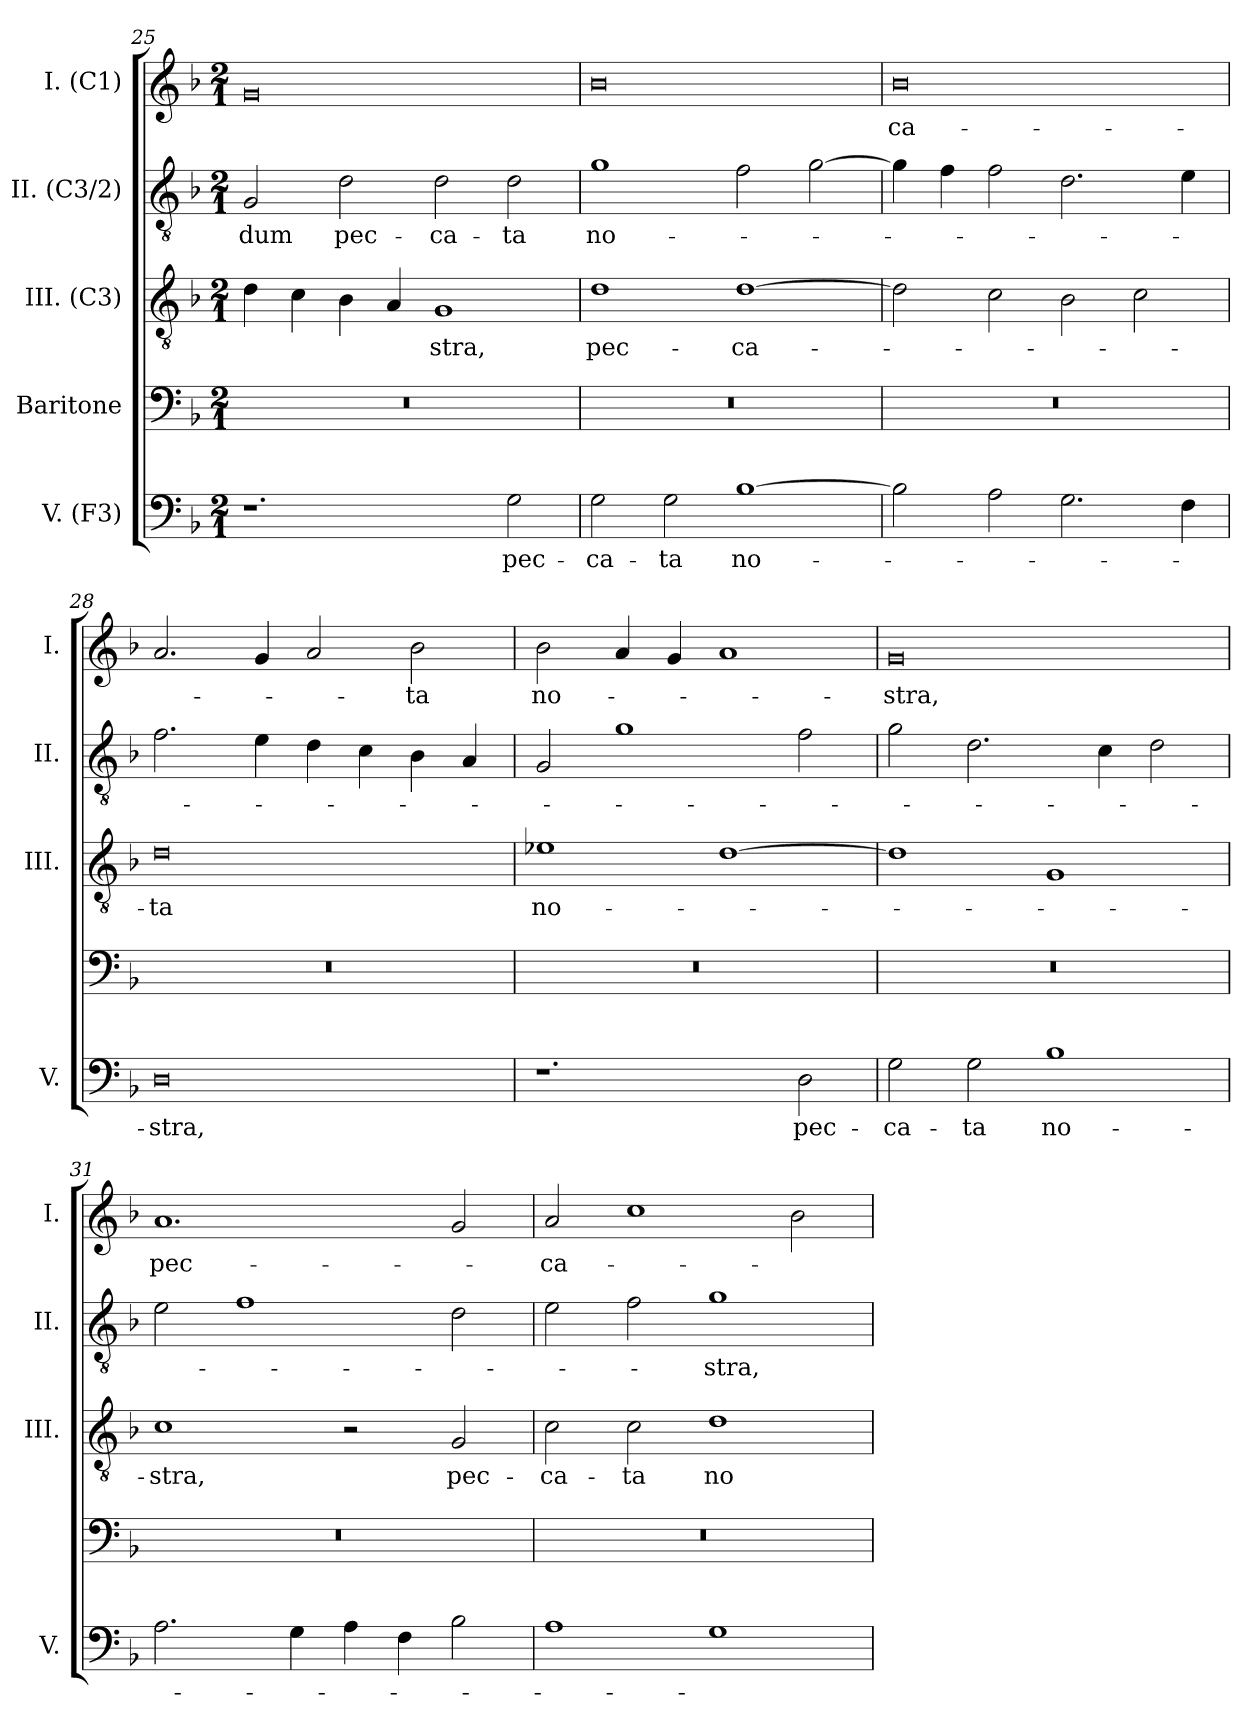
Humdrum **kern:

**kern	**text	**kern	**kern	**text	**kern	**text	**kern	**text
*part5	*part5	*part4	*part3	*part3	*part2	*part2	*part1	*part1
*staff5	*staff5	*staff4	*staff3	*staff3	*staff2	*staff2	*staff1	*staff1
*I"V. (F3)	*	*I"Baritone	*I"III. (C3)	*	*I"II. (C3/2)	*	*I"I. (C1)	*
*I'V.	*	*	*I'III.	*	*I'II.	*	*I'I.	*
*clefF4	*	*clefF4	*clefGv2	*	*clefGv2	*	*clefG2	*
*	*	*	*ITrd7c12	*	*ITrd7c12	*	*	*
*k[b-]	*	*k[b-]	*k[b-]	*	*k[b-]	*	*k[b-]	*
*F:	*	*F:	*F:	*	*F:	*	*F:	*
*M2/1	*	*M2/1	*M2/1	*	*M2/1	*	*M2/1	*
=25	=25	=25	=25	=25	=25	=25	=25	=25
!	!	!LO:N:vis=1	!	!	!	!	!	!
!	!	!	!	!	!	!LO:LY:b:color=#000000	!	!
1.r	.	0r	4Di\	.	2GGi/	-dum	0gi	.
.	.	.	4Ci\	.	.	.	.	.
!	!	!	!	!	!	!LO:LY:b:color=#000000	!	!
.	.	.	4BB-i\	.	2Di\	pec-	.	.
.	.	.	4AAi/	.	.	.	.	.
!	!	!	!	!LO:LY:b:color=#000000	!	!	!	!
!	!	!	!	!	!	!LO:LY:b:color=#000000	!	!
.	.	.	1GGi	-stra,	2Di\	-ca-	.	.
!	!LO:LY:b:color=#000000	!	!	!	!	!	!	!
!	!	!	!	!	!	!LO:LY:b:color=#000000	!	!
2Gi\	pec-	.	.	.	2Di\	-ta	.	.
=26	=26	=26	=26	=26	=26	=26	=26	=26
!	!LO:LY:b:color=#000000	!LO:N:vis=1	!	!	!	!	!	!
!	!	!	!	!LO:LY:b:color=#000000	!	!	!	!
!	!	!	!	!	!	!LO:LY:b:color=#000000	!	!
2Gi\	-ca-	0r	1Di	pec-	1Gi	no-	0b-i	.
!	!LO:LY:b:color=#000000	!	!	!	!	!	!	!
2Gi\	-ta	.	.	.	.	.	.	.
!	!LO:LY:b:color=#000000	!	!	!	!	!	!	!
!	!	!	!	!LO:LY:b:color=#000000	!	!	!	!
[1B-i	no-	.	[1Di	-ca-	2Fi\	.	.	.
.	.	.	.	.	[2Gi\	.	.	.
!!LO:LB:g=z
=27	=27	=27	=27	=27	=27	=27	=27	=27
!	!	!LO:N:vis=1	!	!	!	!	!	!
!	!	!	!	!	!	!	!	!LO:LY:b:color=#000000
2B-i\]	.	0r	2Di\]	.	4Gi\]	.	0b-i	-ca-
.	.	.	.	.	4Fi\	.	.	.
2Ai\	.	.	2Ci\	.	2Fi\	.	.	.
2.Gi\	.	.	2BB-i\	.	2.Di\	.	.	.
.	.	.	2Ci\	.	.	.	.	.
4Fi\	.	.	.	.	4Ei\	.	.	.
=28	=28	=28	=28	=28	=28	=28	=28	=28
!	!LO:LY:b:color=#000000	!LO:N:vis=1	!	!	!	!	!	!
!	!	!	!	!LO:LY:b:color=#000000	!	!	!	!
0Di	-stra,	0r	0Di	-ta	2.Fi\	.	2.ai/	.
.	.	.	.	.	4Ei\	.	4gi/	.
.	.	.	.	.	4Di\	.	2ai/	.
.	.	.	.	.	4Ci\	.	.	.
!	!	!	!	!	!	!	!	!LO:LY:b:color=#000000
.	.	.	.	.	4BB-i\	.	2b-i\	-ta
.	.	.	.	.	4AAi/	.	.	.
=29	=29	=29	=29	=29	=29	=29	=29	=29
!	!	!LO:N:vis=1	!	!	!	!	!	!
!	!	!	!	!LO:LY:b:color=#000000	!	!	!	!
!	!	!	!	!	!	!	!	!LO:LY:b:color=#000000
1.r	.	0r	1E-i	no-	2GGi/	.	2b-i\	no-
.	.	.	.	.	1Gi	.	4ai/	.
.	.	.	.	.	.	.	4gi/	.
.	.	.	[1Di	.	.	.	1ai	.
!	!LO:LY:b:color=#000000	!	!	!	!	!	!	!
2Di\	pec-	.	.	.	2Fi\	.	.	.
=30	=30	=30	=30	=30	=30	=30	=30	=30
!	!LO:LY:b:color=#000000	!LO:N:vis=1	!	!	!	!	!	!
!	!	!	!	!	!	!	!	!LO:LY:b:color=#000000
2Gi\	-ca-	0r	1Di]	.	2Gi\	.	0gi	-stra,
!	!LO:LY:b:color=#000000	!	!	!	!	!	!	!
2Gi\	-ta	.	.	.	2.Di\	.	.	.
!	!LO:LY:b:color=#000000	!	!	!	!	!	!	!
1B-i	no-	.	1GGi	.	.	.	.	.
.	.	.	.	.	4Ci\	.	.	.
.	.	.	.	.	2Di\	.	.	.
=31	=31	=31	=31	=31	=31	=31	=31	=31
!	!	!LO:N:vis=1	!	!	!	!	!	!
!	!	!	!	!LO:LY:b:color=#000000	!	!	!	!
!	!	!	!	!	!	!	!	!LO:LY:b:color=#000000
2.Ai\	.	0r	1Ci	-stra,	2Ei\	.	1.ai	pec-
.	.	.	.	.	1Fi	.	.	.
4Gi\	.	.	.	.	.	.	.	.
4Ai\	.	.	2r	.	.	.	.	.
4Fi\	.	.	.	.	.	.	.	.
!	!	!	!	!LO:LY:b:color=#000000	!	!	!	!
2B-i\	.	.	2GGi/	pec-	2Di\	.	2gi/	.
!!LO:LB:g=z
=32	=32	=32	=32	=32	=32	=32	=32	=32
!	!	!LO:N:vis=1	!	!	!	!	!	!
!	!	!	!	!LO:LY:b:color=#000000	!	!	!	!
!	!	!	!	!	!	!	!	!LO:LY:b:color=#000000
1Ai	.	0r	2Ci\	-ca-	2Ei\	.	2ai/	-ca-
!	!	!	!	!LO:LY:b:color=#000000	!	!	!	!
.	.	.	2Ci\	-ta	2Fi\	.	1cci	.
!	!	!	!	!LO:LY:b:color=#000000	!	!	!	!
!	!	!	!	!	!	!LO:LY:b:color=#000000	!	!
1Gi	.	.	1Di	no-	1Gi	-stra,	.	.
.	.	.	.	.	.	.	2b-i\	.
=	=	=	=	=	=	=	=	=
*-	*-	*-	*-	*-	*-	*-	*-	*-
